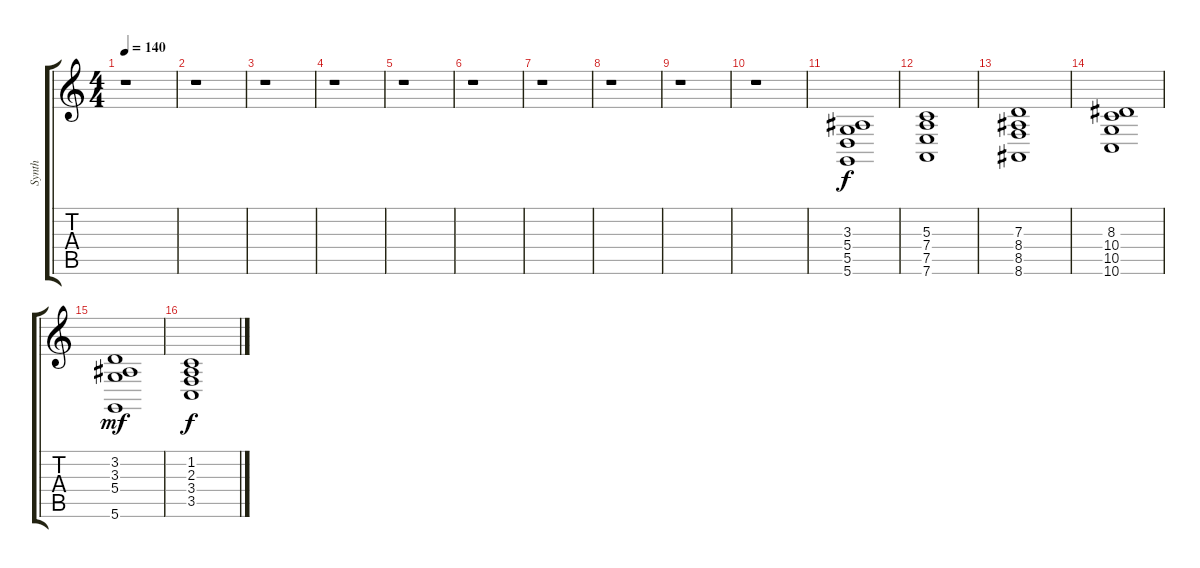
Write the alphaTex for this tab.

\track ("Synth" "Synth") {instrument choiraahs}
\staff {score tabs}
\tuning (E4 B3 G3 D3 A2 D2) {hide}
\ts (4 4)
\tempo 140
\clef g2
\ks c
r.1{dy f} |
r.1 |
r.1 |
r.1 |
r.1 |
r.1 |
r.1 |
r.1 |
r.1 |
r.1 |
(3.3 5.4 5.5 5.6).1 |
(5.3 7.4 7.5 7.6).1 |
(7.3 8.4 8.5 8.6).1 |
(8.3 10.4 10.5 10.6).1 |
(3.2 3.3 5.4 5.6).1{dy mf} |
(1.2 2.3 3.4 3.5).1{dy f}
